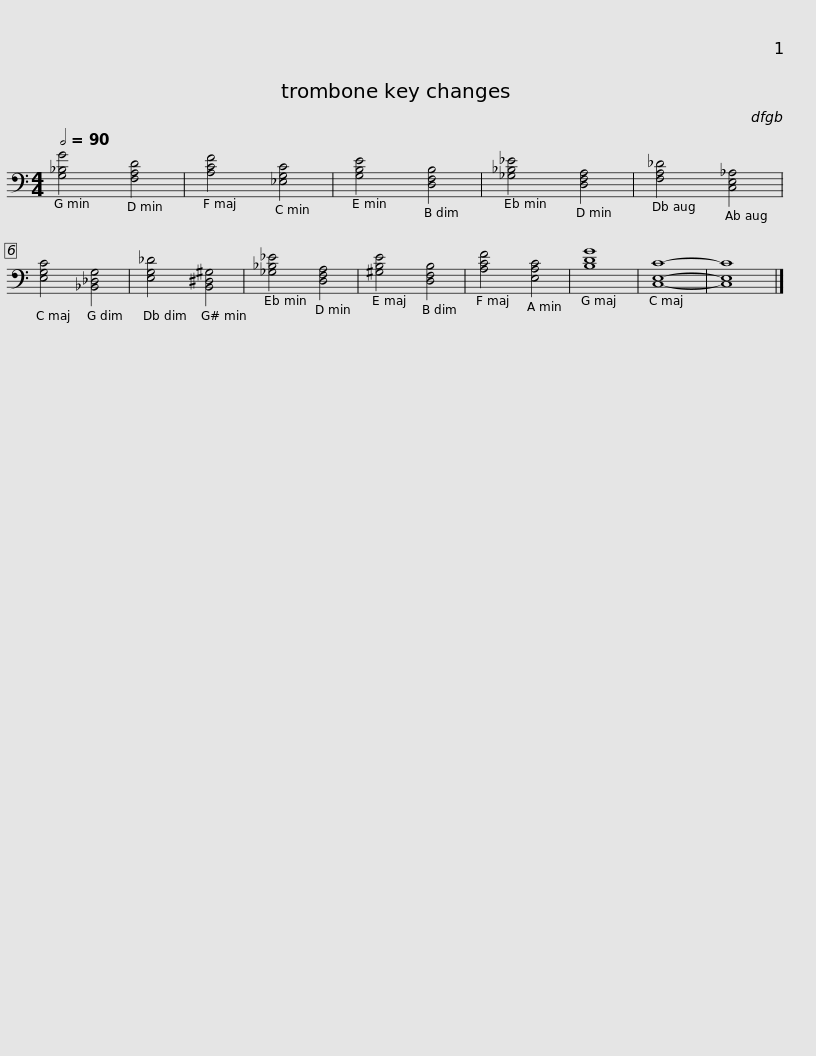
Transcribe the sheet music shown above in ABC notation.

X:1
L:1/8
Q:1/2=90
M:4/4
I:linebreak $
K:C
V:1 bass
V:1
 [G,_B,G]4 [F,A,D]4 | [A,CF]4 [_E,G,C]4 | [G,B,E]4 [D,F,B,]4 | [_G,_B,_E]4 [D,F,A,]4 | [F,A,_D]4 [C,E,_A,]4 | %5
 [E,G,C]4 [_B,,_D,G,]4 | [E,G,_D]4 [B,,^D,^G,]4 | [_G,_B,_E]4 [D,F,A,]4 | [^G,B,E]4 [D,F,B,]4 | [A,CF]4 [E,A,C]4 | %10
 [B,DG]8 | [C,E,C]8- | [C,E,C]8 |] %13
